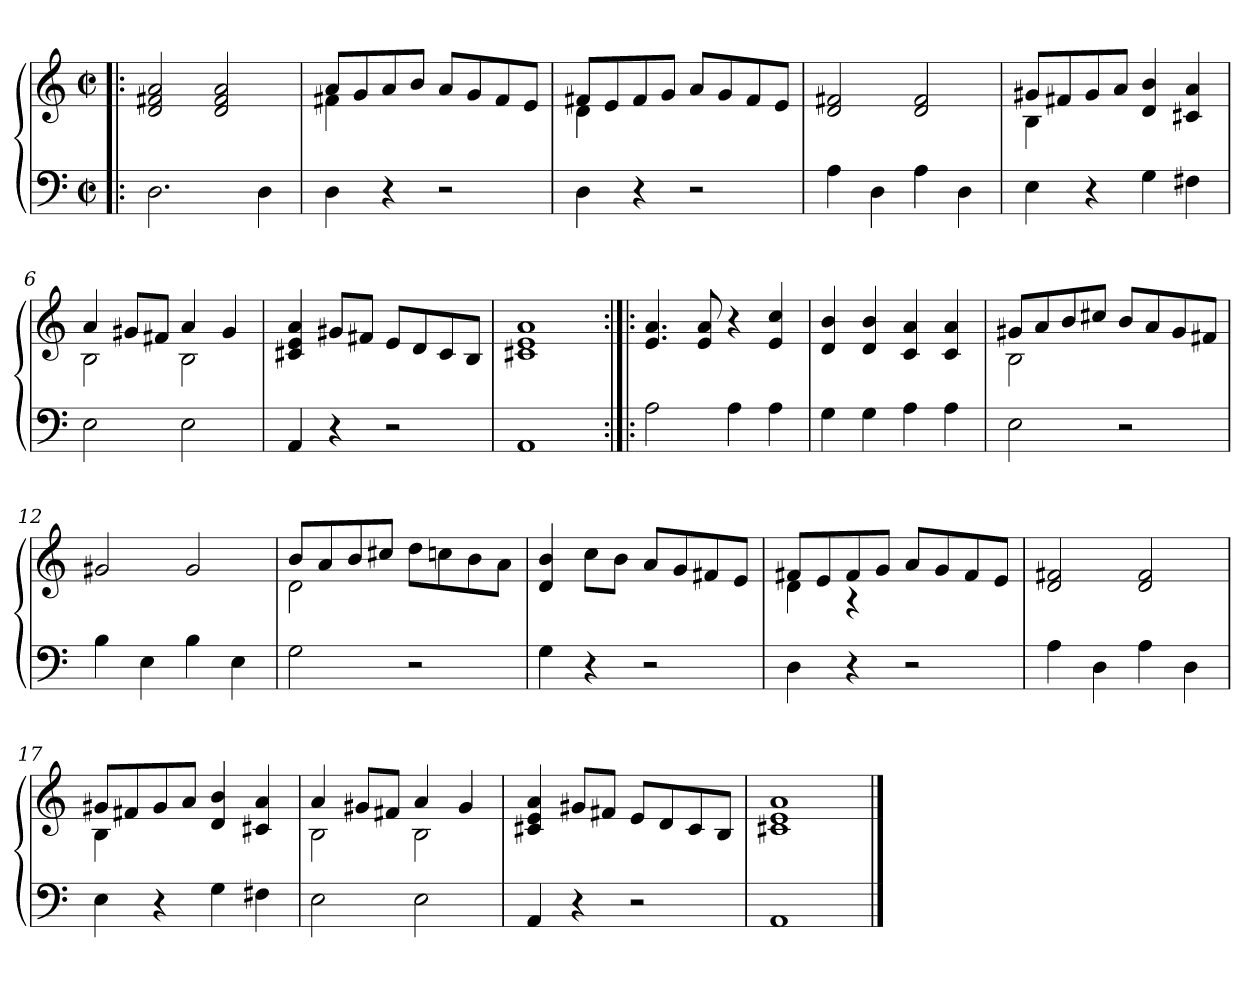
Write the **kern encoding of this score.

**kern	**kern
*part1	*part1
*staff2	*staff1
*clefF4	*clefG2
*k[]	*k[]
*M2/2	*M2/2
*met(c|)	*met(c|)
=1!|:	=1!|:
2.D\	2d/ 2f#X/ 2a/
.	2d/ 2f#/ 2a/
4D\	.
=2	=2
*	*^
4D\	8a/L	4f#X\
.	8g/	.
4r	8a/	4ryy
.	8b/J	.
2r	8a/L	2ryy
.	8g/	.
.	8f#/	.
.	8e/J	.
=3	=3	=3
4D\	8f#X/L	4d\
.	8e/	.
4r	8f#/	4ryy
.	8g/J	.
2r	8a/L	2ryy
.	8g/	.
.	8f#/	.
.	8e/J	.
*	*v	*v
=4	=4
4A\	2d/ 2f#X/
4D\	.
4A\	2d/ 2f#/
4D\	.
=5	=5
*	*^
4E\	8g#X/L	4B\
.	8f#X/	.
4r	8g#/	2.ryy
.	8a/J	.
4G\	4d/ 4b/	.
4F#X\	4c#X/ 4a/	.
!!LO:LB:g=z	!!
=6	=6	=6
2E\	4a/	2B\
.	8g#X/L	.
.	8f#X/J	.
2E\	4a/	2B\
.	4g#/	.
*	*v	*v
=7	=7
4AA/	4c#X/ 4e/ 4a/
4r	8g#X/L
.	8f#X/J
2r	8e/L
.	8d/
.	8c#/
.	8B/J
=8	=8
1AA	1c#X 1e 1a
=9:|!|:	=9:|!|:
2A\	4.e/ 4.a/
.	8e/ 8a/
4A\	4r
4A\	4e/ 4cc/
=10	=10
4G\	4d/ 4b/
4G\	4d/ 4b/
4A\	4c/ 4a/
4A\	4c/ 4a/
!!LO:LB:g=z
=11	=11
*	*^
2E\	8g#X/L	2B\
.	8a/	.
.	8b/	.
.	8cc#X/J	.
2r	8b/L	2ryy
.	8a/	.
.	8g#/	.
.	8f#X/J	.
*	*v	*v
=12	=12
4B\	2g#X/
4E\	.
4B\	2g#/
4E\	.
=13	=13
*	*^
2G\	8b/L	2d\
.	8a/	.
.	8b/	.
.	8cc#X/J	.
2r	8dd\L	2ryy
.	8ccn\	.
.	8b\	.
.	8a\J	.
*	*v	*v
=14	=14
4G\	4d/ 4b/
4r	8cc\L
.	8b\J
2r	8a/L
.	8g/
.	8f#X/
.	8e/J
!!LO:LB:g=z
=15	=15
*	*^
4D\	8f#X/L	4d\
.	8e/	.
4r	8f#/	4r
.	8g/J	.
2r	8a/L	2ryy
.	8g/	.
.	8f#/	.
.	8e/J	.
*	*v	*v
=16	=16
4A\	2d/ 2f#X/
4D\	.
4A\	2d/ 2f#/
4D\	.
=17	=17
*	*^
4E\	8g#X/L	4B\
.	8f#X/	.
4r	8g#/	2.ryy
.	8a/J	.
4G\	4d/ 4b/	.
4F#X\	4c#X/ 4a/	.
!!LO:LB:g=z	!!
=18	=18	=18
2E\	4a/	2B\
.	8g#X/L	.
.	8f#X/J	.
2E\	4a/	2B\
.	4g#/	.
*	*v	*v
=19	=19
4AA/	4c#X/ 4e/ 4a/
4r	8g#X/L
.	8f#X/J
2r	8e/L
.	8d/
.	8c#/
.	8B/J
=20	=20
1AA	1c#X 1e 1a
==	==
*-	*-
